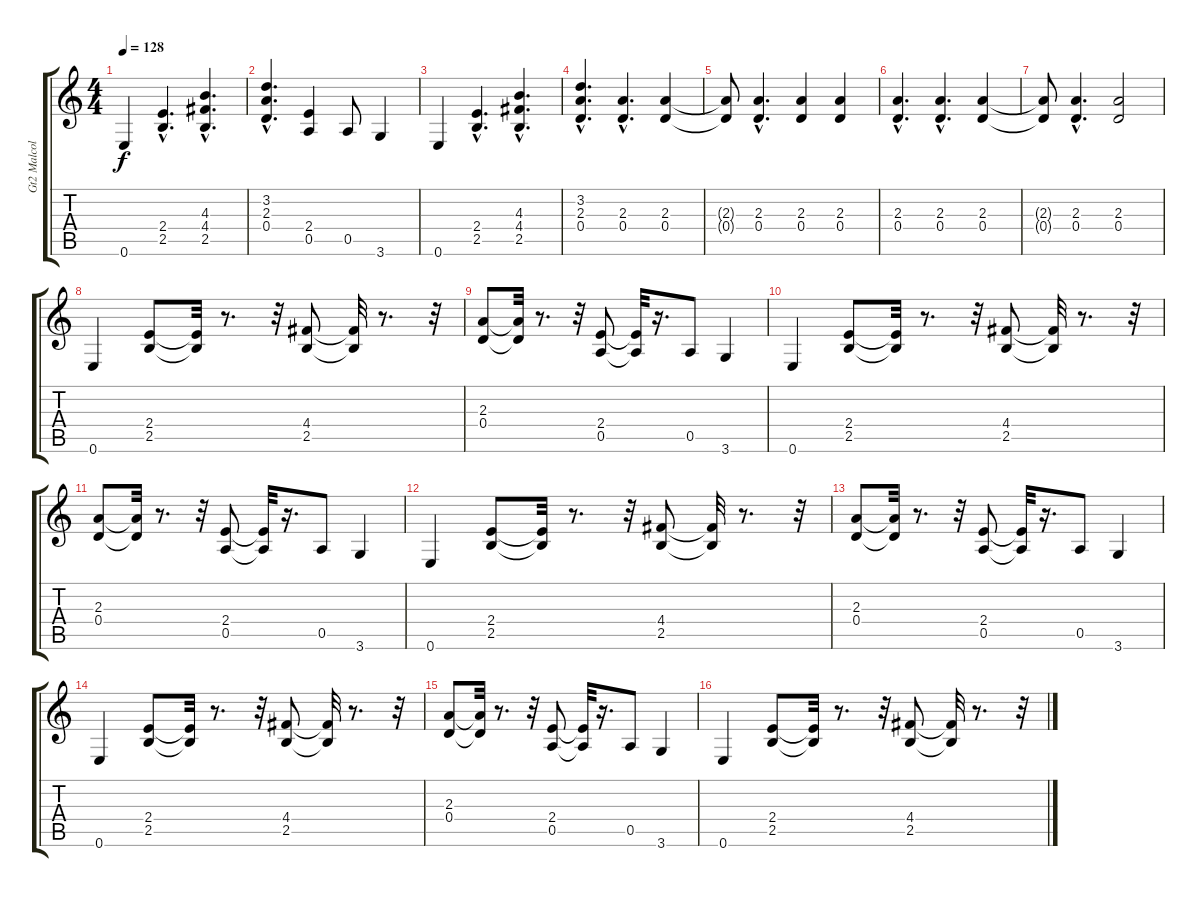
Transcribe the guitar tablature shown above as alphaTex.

\track ("Gt2 Malcolm" "Gt2 Malcol") {instrument overdrivenguitar}
\staff {score tabs}
\tuning (E4 B3 G3 D3 A2 E2) {hide}
\ts (4 4)
\tempo 128
\clef g2
\ks c
0.6.4{dy f} (2.4{hac} 2.5{hac}).4{d} (4.3{hac} 4.4{hac} 2.5{hac}).4{d} |
(3.2{hac} 2.3{hac} 0.4{hac}).4{d} (2.4 0.5).4 0.5.8 3.6.4 |
0.6.4 (2.4{hac} 2.5{hac}).4{d} (4.3{hac} 4.4{hac} 2.5{hac}).4{d} |
(3.2{hac} 2.3{hac} 0.4{hac}).4{d} (2.3{hac} 0.4{hac}).4{d} (2.3 0.4).4 |
(2.3{t} 0.4{t}).8 (2.3{hac} 0.4{hac}).4{d} (2.3 0.4).4 (2.3 0.4).4 |
(2.3{hac} 0.4{hac}).4{d} (2.3{hac} 0.4{hac}).4{d} (2.3 0.4).4 |
(2.3{t} 0.4{t}).8 (2.3{hac} 0.4{hac}).4{d} (2.3 0.4).2 |
0.6.4 (2.4 2.5).8 (2.4{t} 2.5{t}).32 r.8{d} r.32 (4.4 2.5).8 (4.4{t} 2.5{t}).32 r.8{d} r.32 |
(2.3 0.4).8 (2.3{t} 0.4{t}).32 r.8{d} r.32 (2.4 0.5).8 (2.4{t} 0.5{t}).32 r.16{d} 0.5.8 3.6.4 |
0.6.4 (2.4 2.5).8 (2.4{t} 2.5{t}).32 r.8{d} r.32 (4.4 2.5).8 (4.4{t} 2.5{t}).32 r.8{d} r.32 |
(2.3 0.4).8 (2.3{t} 0.4{t}).32 r.8{d} r.32 (2.4 0.5).8 (2.4{t} 0.5{t}).32 r.16{d} 0.5.8 3.6.4 |
0.6.4 (2.4 2.5).8 (2.4{t} 2.5{t}).32 r.8{d} r.32 (4.4 2.5).8 (4.4{t} 2.5{t}).32 r.8{d} r.32 |
(2.3 0.4).8 (2.3{t} 0.4{t}).32 r.8{d} r.32 (2.4 0.5).8 (2.4{t} 0.5{t}).32 r.16{d} 0.5.8 3.6.4 |
0.6.4 (2.4 2.5).8 (2.4{t} 2.5{t}).32 r.8{d} r.32 (4.4 2.5).8 (4.4{t} 2.5{t}).32 r.8{d} r.32 |
(2.3 0.4).8 (2.3{t} 0.4{t}).32 r.8{d} r.32 (2.4 0.5).8 (2.4{t} 0.5{t}).32 r.16{d} 0.5.8 3.6.4 |
0.6.4 (2.4 2.5).8 (2.4{t} 2.5{t}).32 r.8{d} r.32 (4.4 2.5).8 (4.4{t} 2.5{t}).32 r.8{d} r.32
